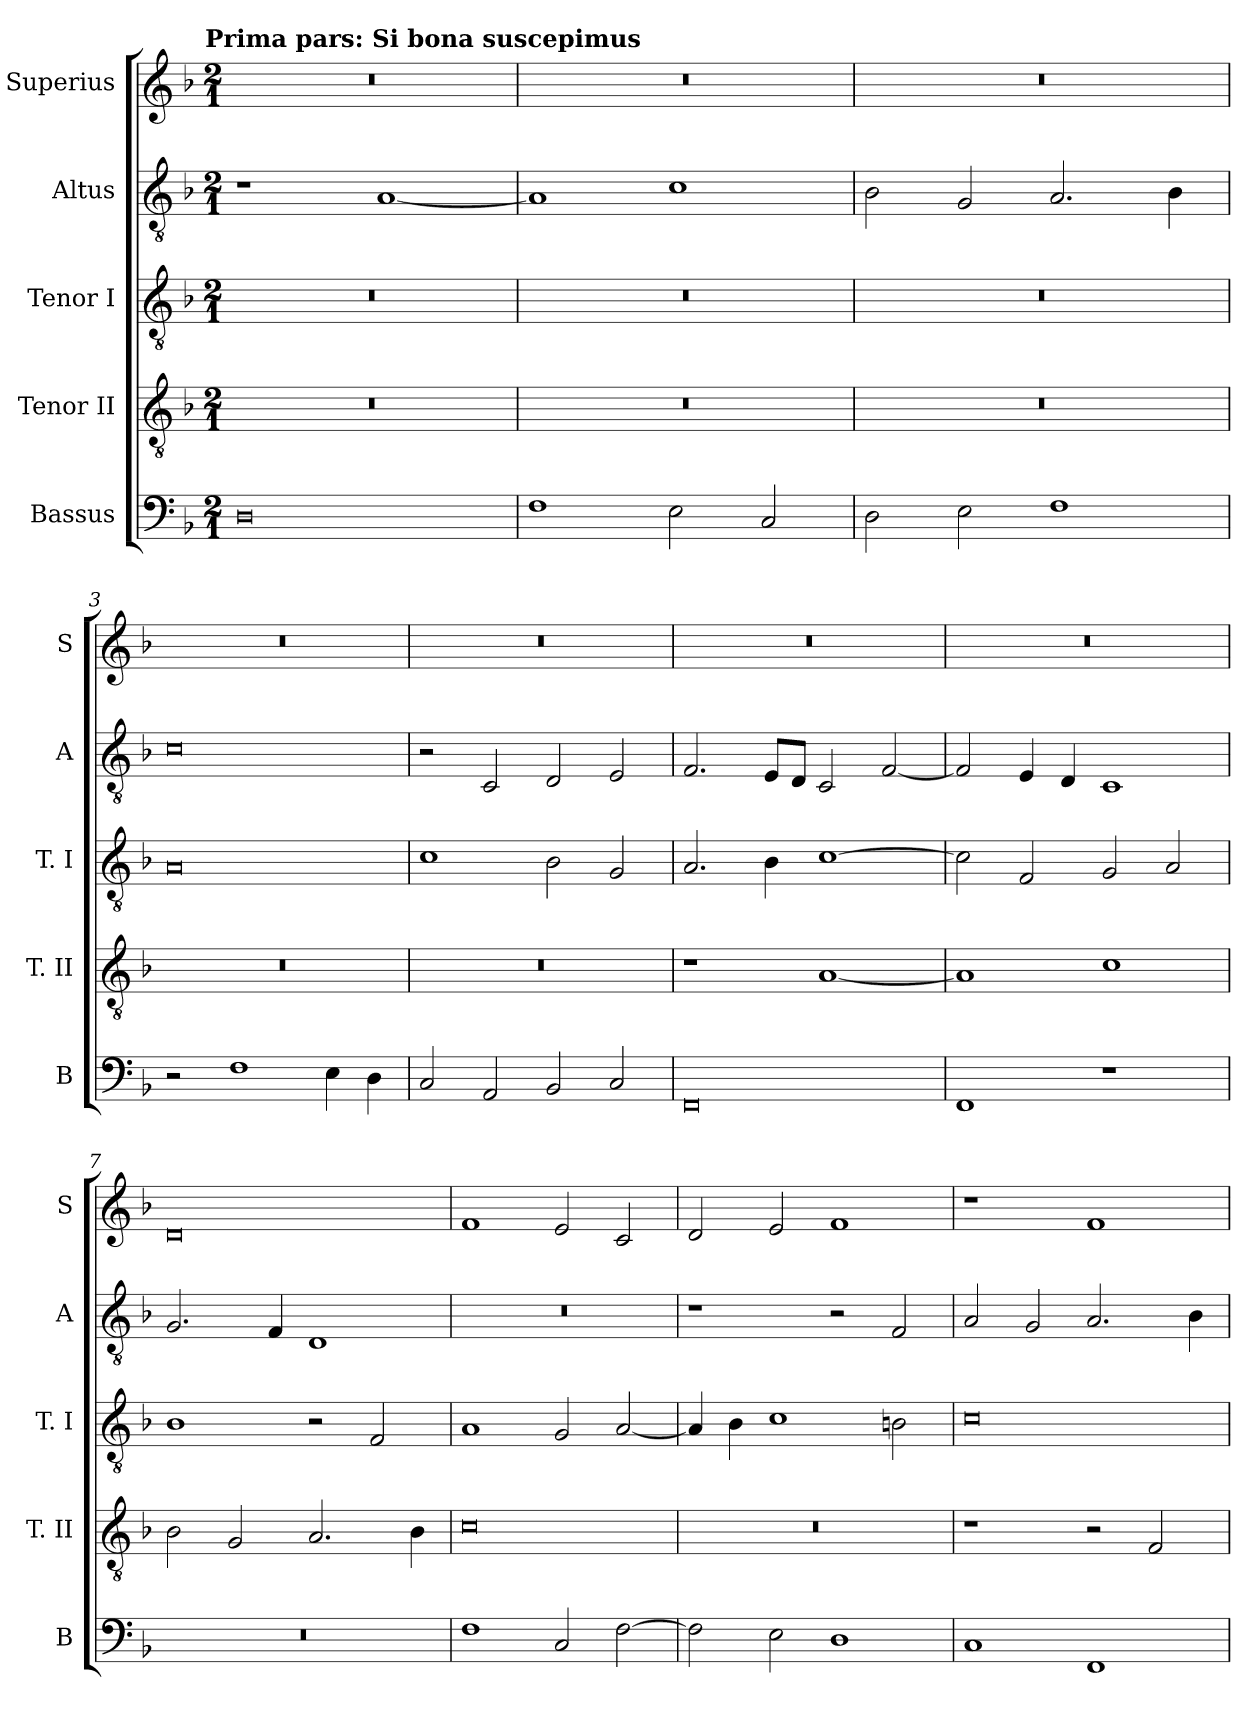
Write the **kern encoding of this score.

**kern	**kern	**kern	**kern	**kern
*part5	*part4	*part3	*part2	*part1
*staff5	*staff4	*staff3	*staff2	*staff1
*I"Bassus	*I"Tenor II	*I"Tenor I	*I"Altus	*I"Superius
*I'B	*I'T. II	*I'T. I	*I'A	*I'S
*clefF4	*clefGv2	*clefGv2	*clefGv2	*clefG2
*k[b-]	*k[b-]	*k[b-]	*k[b-]	*k[b-]
*F:	*F:	*F:	*F:	*F:
!!LO:TX:omd:t=Prima pars&colon; Si bona suscepimus
*M2/1	*M2/1	*M2/1	*M2/1	*M2/1
=	=	=	=	=
0D	0r	0r	1r	0r
.	.	.	[1A	.
=1	=1	=1	=1	=1
1F	0r	0r	1A]	0r
2E	.	.	1c	.
2C	.	.	.	.
=2	=2	=2	=2	=2
2D	0r	0r	2B-	0r
2E	.	.	2G	.
1F	.	.	2.A	.
.	.	.	4B-	.
=3	=3	=3	=3	=3
2r	0r	0A	0c	0r
1F	.	.	.	.
4E	.	.	.	.
4D	.	.	.	.
=4	=4	=4	=4	=4
2C	0r	1c	2r	0r
2AA	.	.	2C	.
2BB-	.	2B-	2D	.
2C	.	2G	2E	.
=5	=5	=5	=5	=5
0FF	1r	2.A	2.F	0r
.	.	4B-	8EL	.
.	.	.	8DJ	.
.	[1A	[1c	2C	.
.	.	.	[2F	.
=6	=6	=6	=6	=6
1FF	1A]	2c]	2F]	0r
.	.	2F	4E	.
.	.	.	4D	.
1r	1c	2G	1C	.
.	.	2A	.	.
=7	=7	=7	=7	=7
0r	2B-	1B-	2.G	0d
.	2G	.	.	.
.	.	.	4F	.
.	2.A	2r	1D	.
.	.	2F	.	.
.	4B-	.	.	.
=8	=8	=8	=8	=8
1F	0c	1A	0r	1f
2C	.	2G	.	2e
[2F	.	[2A	.	2c
=9	=9	=9	=9	=9
2F]	0r	4A]	1r	2d
.	.	4B-	.	.
2E	.	1c	.	2e
1D	.	.	2r	1f
.	.	2Bn	2F	.
=10	=10	=10	=10	=10
1C	1r	0c	2A	1r
.	.	.	2G	.
1FF	2r	.	2.A	1f
.	2F	.	.	.
.	.	.	4B-	.
=	=	=	=	=
*-	*-	*-	*-	*-
